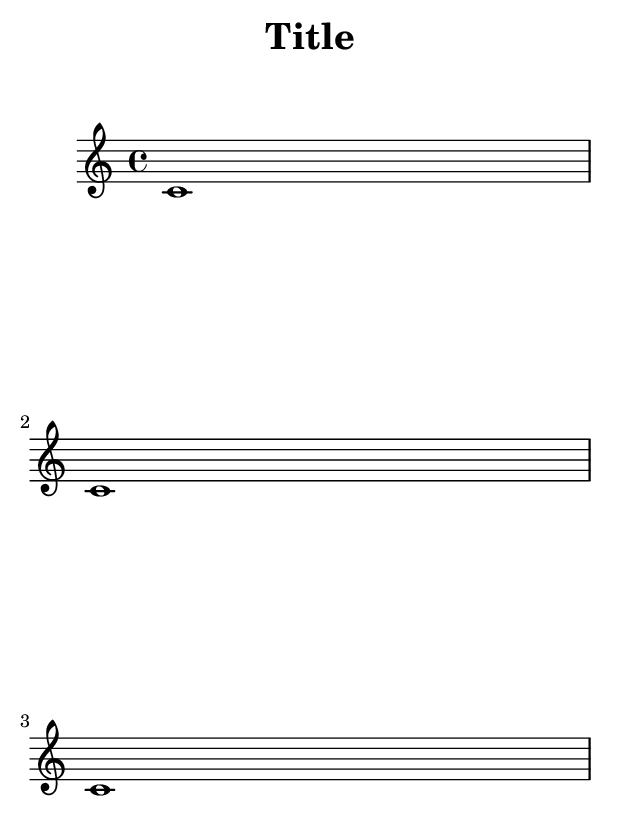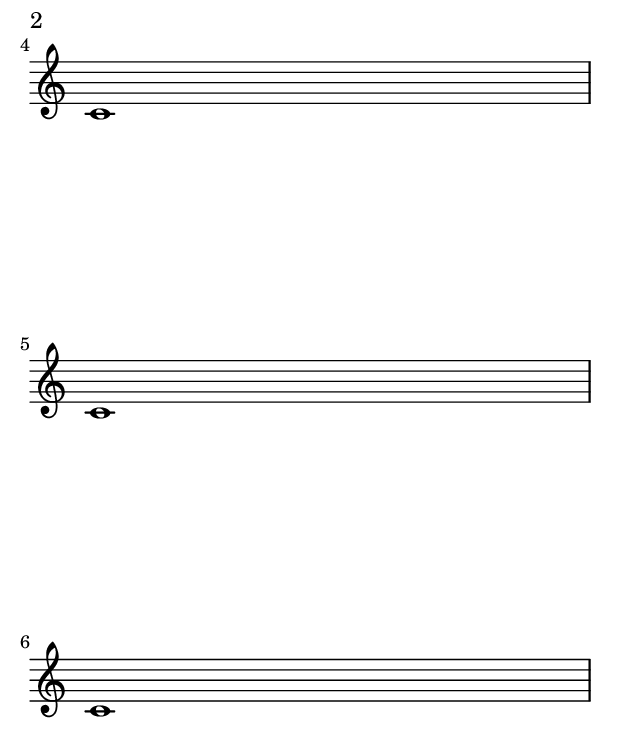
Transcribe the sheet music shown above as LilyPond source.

\version "2.14.0"

\header {
  texidoc = "The systems-per-page variable forces a certain number of systems
per page. Titles are not counted as systems."
  title = "Title"
}

#(set-default-paper-size "a6")

\book {
  \paper {
    systems-per-page = 3
  }

  { \repeat unfold 3 { c'1 } \pageBreak \repeat unfold 3 { c'1 } }
}